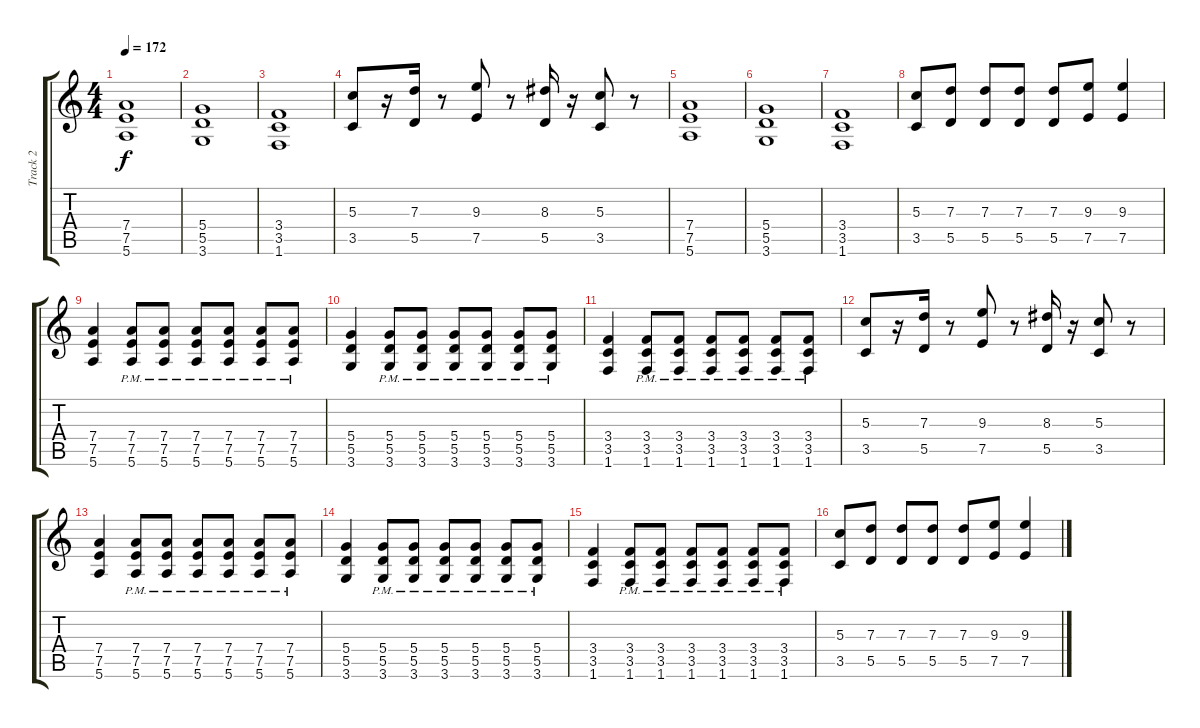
\track ("Track 2" "Track 2") {instrument distortionguitar}
\staff {score tabs}
\tuning (E4 B3 G3 D3 A2 E2) {hide}
\ts (4 4)
\tempo 172
\clef g2
\ks c
(7.4 7.5 5.6).1{dy f instrument distortionguitar} |
(5.4 5.5 3.6).1 |
(3.4 3.5 1.6).1 |
(5.3 3.5).8 r.16 (7.3 5.5).16 r.8 (9.3 7.5).8 r.8 (8.3 5.5).16 r.16 (5.3 3.5).8 r.8 |
(7.4 7.5 5.6).1 |
(5.4 5.5 3.6).1 |
(3.4 3.5 1.6).1 |
(5.3 3.5).8 (7.3 5.5).8 (7.3 5.5).8 (7.3 5.5).8 (7.3 5.5).8 (9.3 7.5).8 (9.3 7.5).4 |
(7.4 7.5 5.6).4 (7.4{pm} 7.5{pm} 5.6{pm}).8 (7.4{pm} 7.5{pm} 5.6{pm}).8 (7.4{pm} 7.5{pm} 5.6{pm}).8 (7.4{pm} 7.5{pm} 5.6{pm}).8 (7.4{pm} 7.5{pm} 5.6{pm}).8 (7.4{pm} 7.5{pm} 5.6{pm}).8 |
(5.4 5.5 3.6).4 (5.4{pm} 5.5{pm} 3.6{pm}).8 (5.4{pm} 5.5{pm} 3.6{pm}).8 (5.4{pm} 5.5{pm} 3.6{pm}).8 (5.4{pm} 5.5{pm} 3.6{pm}).8 (5.4{pm} 5.5{pm} 3.6{pm}).8 (5.4{pm} 5.5{pm} 3.6{pm}).8 |
(3.4 3.5 1.6).4 (3.4{pm} 3.5{pm} 1.6{pm}).8 (3.4{pm} 3.5{pm} 1.6{pm}).8 (3.4{pm} 3.5{pm} 1.6{pm}).8 (3.4{pm} 3.5{pm} 1.6{pm}).8 (3.4{pm} 3.5{pm} 1.6{pm}).8 (3.4{pm} 3.5{pm} 1.6{pm}).8 |
(5.3 3.5).8 r.16 (7.3 5.5).16 r.8 (9.3 7.5).8 r.8 (8.3 5.5).16 r.16 (5.3 3.5).8 r.8 |
(7.4 7.5 5.6).4 (7.4{pm} 7.5{pm} 5.6{pm}).8 (7.4{pm} 7.5{pm} 5.6{pm}).8 (7.4{pm} 7.5{pm} 5.6{pm}).8 (7.4{pm} 7.5{pm} 5.6{pm}).8 (7.4{pm} 7.5{pm} 5.6{pm}).8 (7.4{pm} 7.5{pm} 5.6{pm}).8 |
(5.4 5.5 3.6).4 (5.4{pm} 5.5{pm} 3.6{pm}).8 (5.4{pm} 5.5{pm} 3.6{pm}).8 (5.4{pm} 5.5{pm} 3.6{pm}).8 (5.4{pm} 5.5{pm} 3.6{pm}).8 (5.4{pm} 5.5{pm} 3.6{pm}).8 (5.4{pm} 5.5{pm} 3.6{pm}).8 |
(3.4 3.5 1.6).4 (3.4{pm} 3.5{pm} 1.6{pm}).8 (3.4{pm} 3.5{pm} 1.6{pm}).8 (3.4{pm} 3.5{pm} 1.6{pm}).8 (3.4{pm} 3.5{pm} 1.6{pm}).8 (3.4{pm} 3.5{pm} 1.6{pm}).8 (3.4{pm} 3.5{pm} 1.6{pm}).8 |
(5.3 3.5).8 (7.3 5.5).8 (7.3 5.5).8 (7.3 5.5).8 (7.3 5.5).8 (9.3 7.5).8 (9.3 7.5).4
